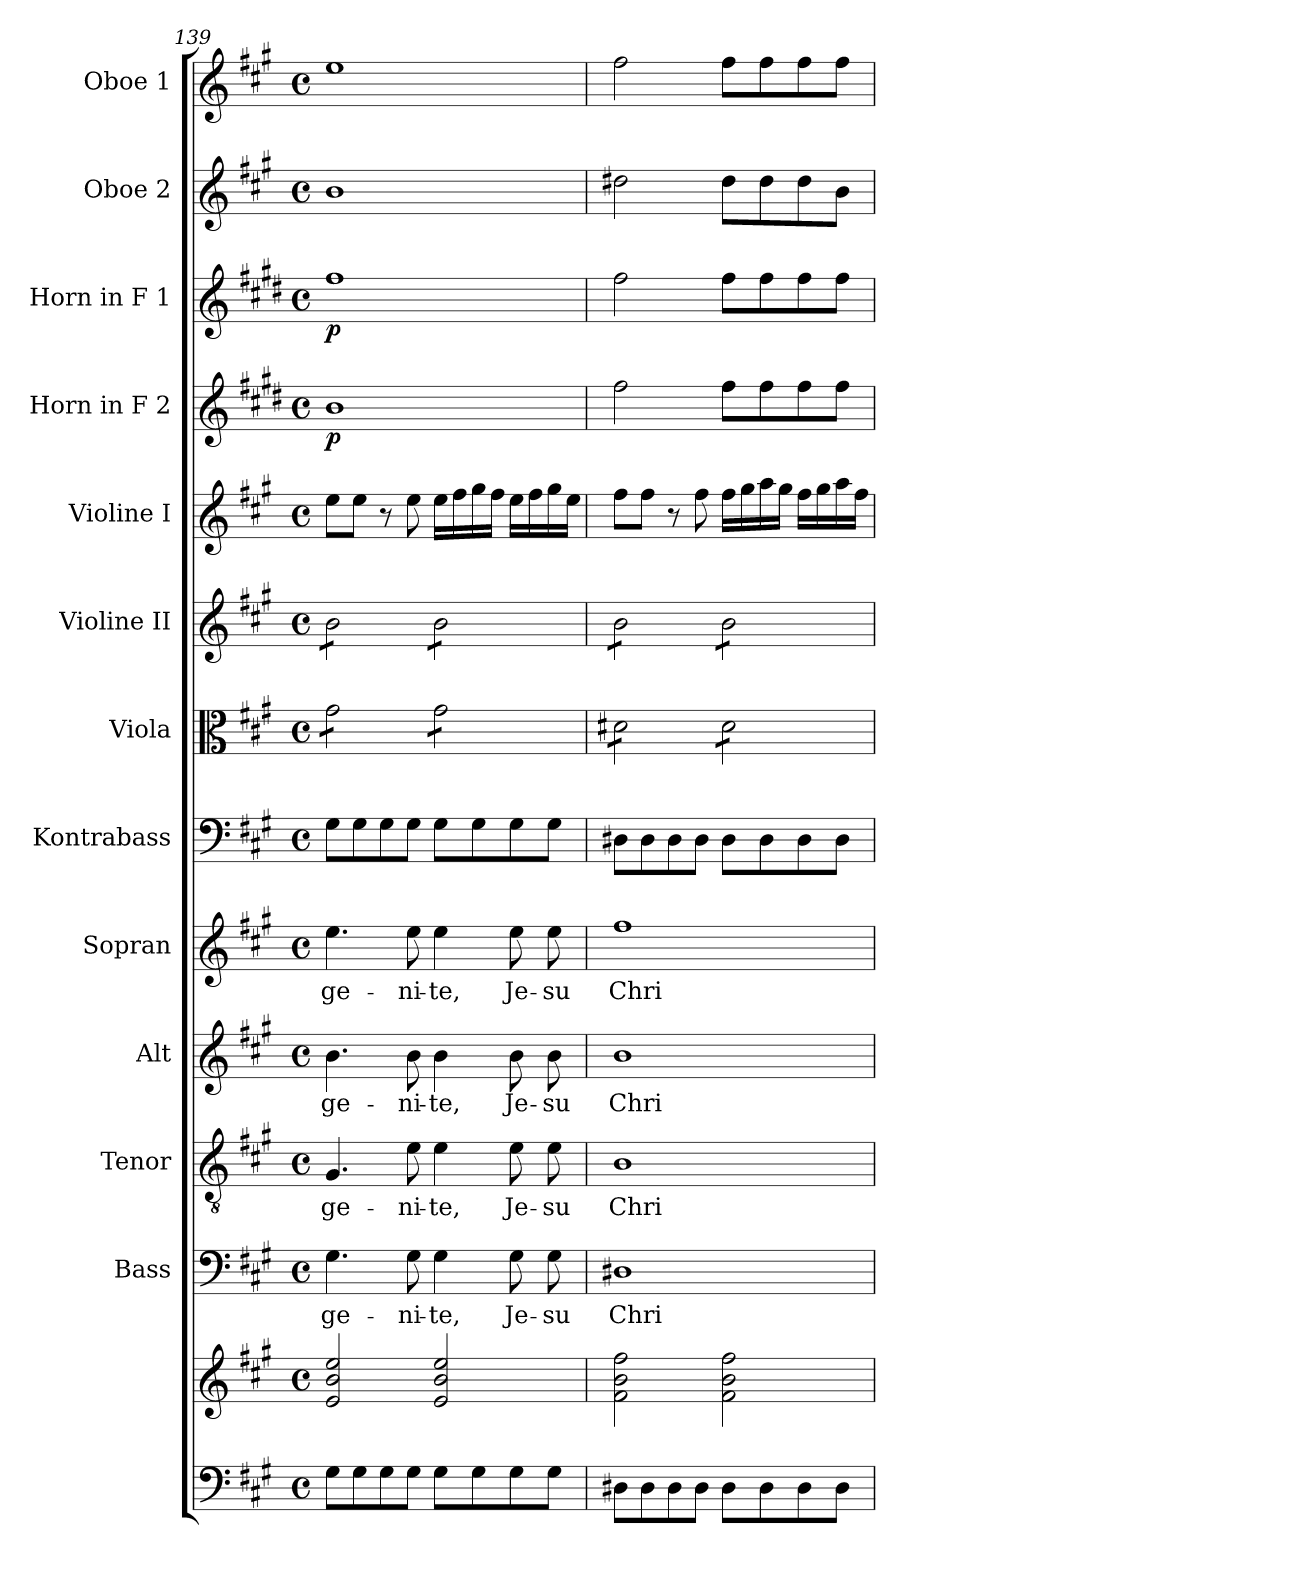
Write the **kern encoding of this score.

**kern	**kern	**kern	**text	**kern	**text	**kern	**text	**kern	**text	**kern	**kern	**kern	**kern	**kern	**dynam	**kern	**dynam	**kern	**kern
*part13	*part13	*part12	*part12	*part11	*part11	*part10	*part10	*part9	*part9	*part8	*part7	*part6	*part5	*part4	*part4	*part3	*part3	*part2	*part1
*staff14	*staff13	*staff12	*staff12	*staff11	*staff11	*staff10	*staff10	*staff9	*staff9	*staff8	*staff7	*staff6	*staff5	*staff4	*staff4	*staff3	*staff3	*staff2	*staff1
*	*	*I"Bass	*	*I"Tenor	*	*I"Alt	*	*I"Sopran	*	*I"Kontrabass	*I"Viola	*I"Violine II	*I"Violine I	*I"Horn in F 2	*	*I"Horn in F 1	*	*I"Oboe 2	*I"Oboe 1
*	*	*I'B.	*	*I'T.	*	*I'A.	*	*I'S.	*	*I'Kb.	*I'Vla.	*I'Vl. II	*I'Vl. I	*	*	*	*	*I'Ob.. 2	*I'Ob. 1
*clefF4	*clefG2	*clefF4	*	*clefGv2	*	*clefG2	*	*clefG2	*	*clefF4	*clefC3	*clefG2	*clefG2	*clefG2	*	*clefG2	*	*clefG2	*clefG2
*	*	*	*	*	*	*	*	*	*	*ITrd7c12	*	*	*	*ITrd4c7	*	*ITrd4c7	*	*	*
*k[f#c#g#]	*k[f#c#g#]	*k[f#c#g#]	*	*k[f#c#g#]	*	*k[f#c#g#]	*	*k[f#c#g#]	*	*k[f#c#g#]	*k[f#c#g#]	*k[f#c#g#]	*k[f#c#g#]	*k[f#c#g#]	*	*k[f#c#g#]	*	*k[f#c#g#]	*k[f#c#g#]
*A:	*A:	*A:	*	*A:	*	*A:	*	*A:	*	*A:	*A:	*A:	*A:	*A:	*	*A:	*	*A:	*A:
*M4/4	*M4/4	*M4/4	*	*M4/4	*	*M4/4	*	*M4/4	*	*M4/4	*M4/4	*M4/4	*M4/4	*M4/4	*	*M4/4	*	*M4/4	*M4/4
*met(c)	*met(c)	*met(c)	*	*met(c)	*	*met(c)	*	*met(c)	*	*met(c)	*met(c)	*met(c)	*met(c)	*met(c)	*	*met(c)	*	*met(c)	*met(c)
=139	=139	=139	=139	=139	=139	=139	=139	=139	=139	=139	=139	=139	=139	=139	=139	=139	=139	=139	=139
!	!	!	!LO:LY:b	!	!LO:LY:b	!	!LO:LY:b	!	!LO:LY:b	!	!	!	!	!	!LO:DY:b	!	!LO:DY:b	!	!
*	*	*	*	*	*	*	*	*	*	*	*tremolo	*	*	*	*	*	*	*	*
*	*	*	*	*	*	*	*	*	*	*	*	*tremolo	*	*	*	*	*	*	*
8G#\L	2e/ 2b/ 2ee/	4.G#\	-ge-	4.G#/	-ge-	4.b\	-ge-	4.ee\	-ge-	8GG#\L	8g#\L	8b\L	8ee\L	1e	p	1b	p	1b	1ee
8G#\	.	.	.	.	.	.	.	.	.	8GG#\	8g#\	8b\	8ee\J	.	.	.	.	.	.
8G#\	.	.	.	.	.	.	.	.	.	8GG#\	8g#\	8b\	8r	.	.	.	.	.	.
!	!	!	!LO:LY:b	!	!LO:LY:b	!	!LO:LY:b	!	!LO:LY:b	!	!	!	!	!	!	!	!	!	!
8G#\J	.	8G#\	-ni-	8e\	-ni-	8b\	-ni-	8ee\	-ni-	8GG#\J	8g#\J	8b\J	8ee\	.	.	.	.	.	.
!	!	!	!LO:LY:b	!	!LO:LY:b	!	!LO:LY:b	!	!LO:LY:b	!	!	!	!	!	!	!	!	!	!
8G#\L	2e/ 2b/ 2ee/	4G#\	-te,	4e\	-te,	4b\	-te,	4ee\	-te,	8GG#\L	8g#\L	8b\L	16ee\LL	.	.	.	.	.	.
.	.	.	.	.	.	.	.	.	.	.	.	.	16ff#\	.	.	.	.	.	.
8G#\	.	.	.	.	.	.	.	.	.	8GG#\	8g#\	8b\	16gg#\	.	.	.	.	.	.
.	.	.	.	.	.	.	.	.	.	.	.	.	16ff#\JJ	.	.	.	.	.	.
!	!	!	!LO:LY:b	!	!LO:LY:b	!	!LO:LY:b	!	!LO:LY:b	!	!	!	!	!	!	!	!	!	!
8G#\	.	8G#\	Je-	8e\	Je-	8b\	Je-	8ee\	Je-	8GG#\	8g#\	8b\	16ee\LL	.	.	.	.	.	.
.	.	.	.	.	.	.	.	.	.	.	.	.	16ff#\	.	.	.	.	.	.
!	!	!	!LO:LY:b	!	!LO:LY:b	!	!LO:LY:b	!	!LO:LY:b	!	!	!	!	!	!	!	!	!	!
8G#\J	.	8G#\	-su	8e\	-su	8b\	-su	8ee\	-su	8GG#\J	8g#\J	8b\J	16gg#\	.	.	.	.	.	.
.	.	.	.	.	.	.	.	.	.	.	.	.	16ee\JJ	.	.	.	.	.	.
=140	=140	=140	=140	=140	=140	=140	=140	=140	=140	=140	=140	=140	=140	=140	=140	=140	=140	=140	=140
!	!	!	!LO:LY:b	!	!LO:LY:b	!	!LO:LY:b	!	!LO:LY:b	!	!	!	!	!	!	!	!	!	!
8D#X\L	2f#\ 2b\ 2ff#\	1D#X	Chri-	1B	Chri-	1b	Chri-	1ff#	Chri-	8DD#X\L	8d#X\L	8b\L	8ff#\L	2b\	.	2b\	.	2dd#X\	2ff#\
8D#\	.	.	.	.	.	.	.	.	.	8DD#\	8d#X\	8b\	8ff#\J	.	.	.	.	.	.
8D#\	.	.	.	.	.	.	.	.	.	8DD#\	8d#X\	8b\	8r	.	.	.	.	.	.
8D#\J	.	.	.	.	.	.	.	.	.	8DD#\J	8d#X\J	8b\J	8ff#\	.	.	.	.	.	.
8D#\L	2f#\ 2b\ 2ff#\	.	.	.	.	.	.	.	.	8DD#\L	8d#\L	8b\L	16ff#\LL	8b\L	.	8b\L	.	8dd#\L	8ff#\L
.	.	.	.	.	.	.	.	.	.	.	.	.	16gg#\	.	.	.	.	.	.
8D#\	.	.	.	.	.	.	.	.	.	8DD#\	8d#\	8b\	16aa\	8b\	.	8b\	.	8dd#\	8ff#\
.	.	.	.	.	.	.	.	.	.	.	.	.	16gg#\JJ	.	.	.	.	.	.
8D#\	.	.	.	.	.	.	.	.	.	8DD#\	8d#\	8b\	16ff#\LL	8b\	.	8b\	.	8dd#\	8ff#\
.	.	.	.	.	.	.	.	.	.	.	.	.	16gg#\	.	.	.	.	.	.
8D#\J	.	.	.	.	.	.	.	.	.	8DD#\J	8d#\J	8b\J	16aa\	8b\J	.	8b\J	.	8b\J	8ff#\J
*	*	*	*	*	*	*	*	*	*	*	*	*Xtremolo	*	*	*	*	*	*	*
*	*	*	*	*	*	*	*	*	*	*	*Xtremolo	*	*	*	*	*	*	*	*
.	.	.	.	.	.	.	.	.	.	.	.	.	16ff#\JJ	.	.	.	.	.	.
=	=	=	=	=	=	=	=	=	=	=	=	=	=	=	=	=	=	=	=
*-	*-	*-	*-	*-	*-	*-	*-	*-	*-	*-	*-	*-	*-	*-	*-	*-	*-	*-	*-
